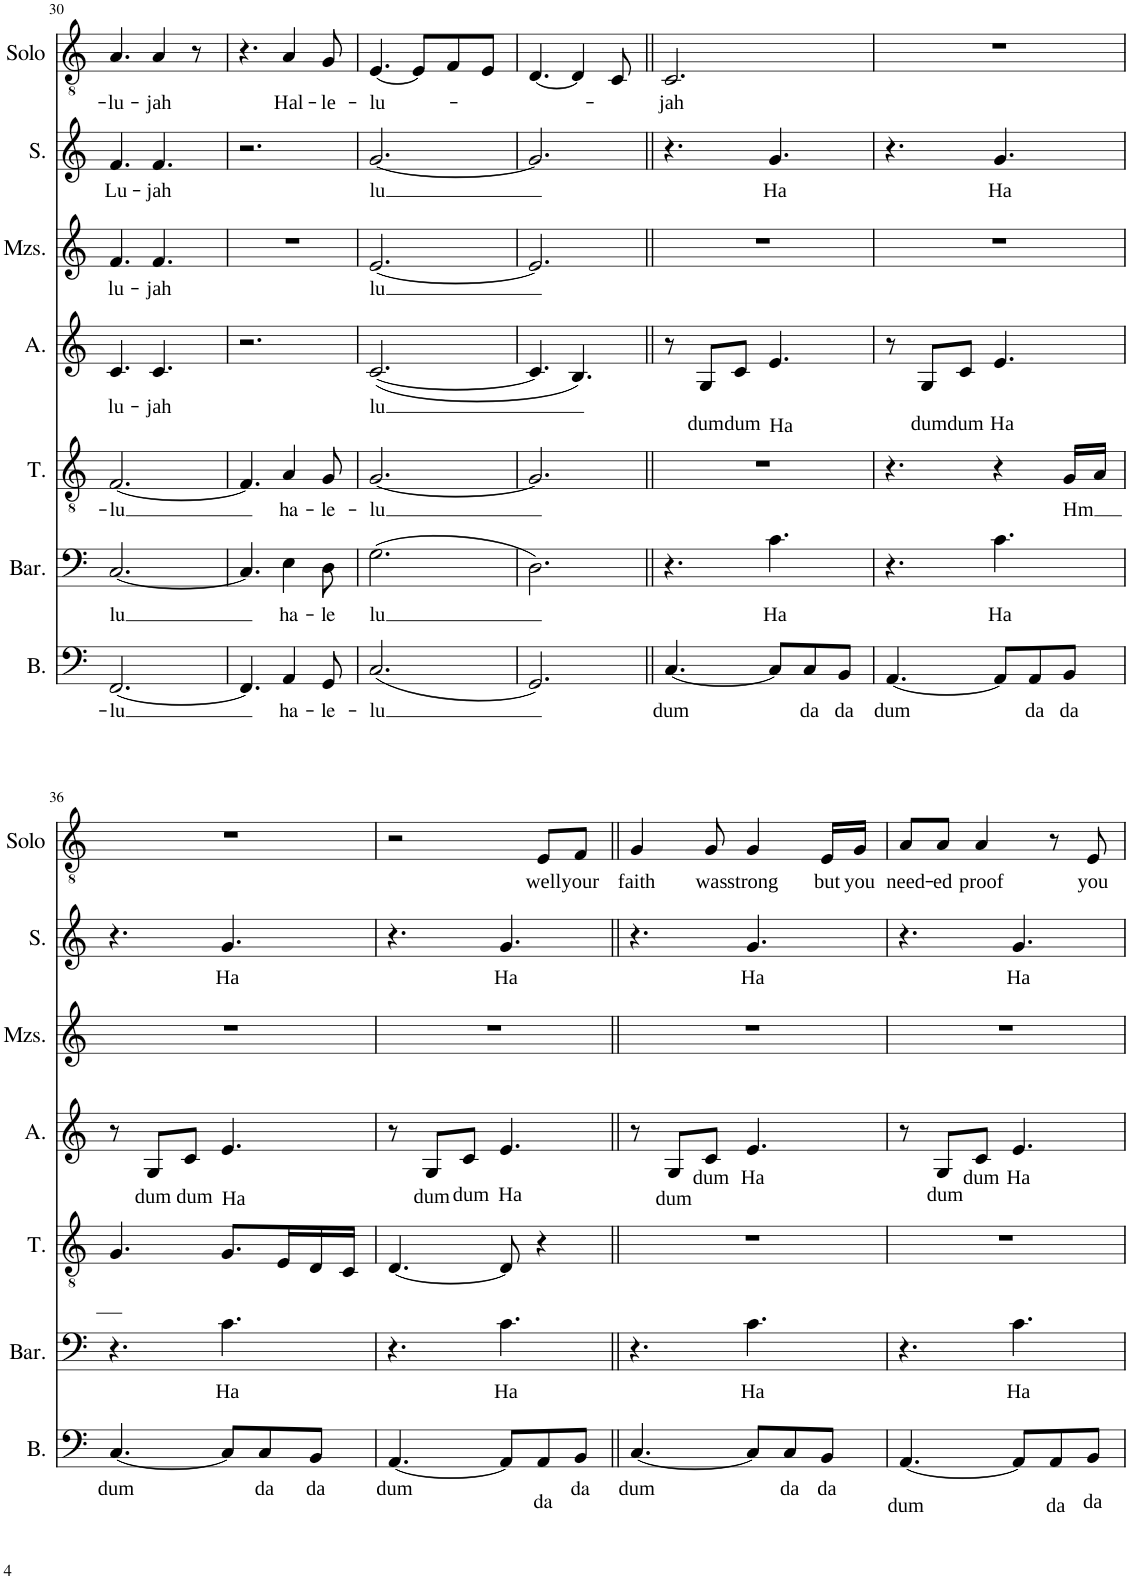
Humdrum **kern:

**kern	**text	**kern	**text	**kern	**text	**kern	**text	**kern	**text	**kern	**text	**kern	**text
*part7	*part7	*part6	*part6	*part5	*part5	*part4	*part4	*part3	*part3	*part2	*part2	*part1	*part1
*staff7	*staff7	*staff6	*staff6	*staff5	*staff5	*staff4	*staff4	*staff3	*staff3	*staff2	*staff2	*staff1	*staff1
*I"Bass	*	*I"Bari	*	*I"Tenor	*	*I"Alto	*	*I"Mezzo-soprano	*	*I"Sop	*	*I"Solo	*
*I'B.	*	*I'Bar.	*	*I'T.	*	*I'A.	*	*I'Mzs.	*	*I'S.	*	*I'Solo	*
!!LO:PB:g=z
*clefF4	*	*clefF4	*	*clefGv2	*	*clefG2	*	*clefG2	*	*clefG2	*	*clefGv2	*
*k[]	*	*k[]	*	*k[]	*	*k[]	*	*k[]	*	*k[]	*	*k[]	*
*M6/8	*	*M6/8	*	*M6/8	*	*M6/8	*	*M6/8	*	*M6/8	*	*M6/8	*
=30	=30	=30	=30	=30	=30	=30	=30	=30	=30	=30	=30	=30	=30
!	!LO:LY:b	!	!LO:LY:b	!	!LO:LY:b	!	!LO:LY:b	!	!LO:LY:b	!	!LO:LY:b	!	!LO:LY:b
[2.FF/	lu	[2.C/	lu	[2.F/	lu	4.c/	lu-	4.f/	-lu-	4.f/	Lu-	4.A/	-lu-
!	!	!	!	!	!	!	!LO:LY:b	!	!LO:LY:b	!	!LO:LY:b	!	!LO:LY:b
.	.	.	.	.	.	4.c/	-jah	4.f/	-jah	4.f/	-jah	4A/	-jah
.	.	.	.	.	.	.	.	.	.	.	.	8r	.
=31	=31	=31	=31	=31	=31	=31	=31	=31	=31	=31	=31	=31	=31
4.FF/]	.	4.C/]	.	4.F/]	.	2.r	.	2.r	.	2.r	.	4.r	.
!	!LO:LY:b	!	!LO:LY:b	!	!LO:LY:b	!	!	!	!	!	!	!	!LO:LY:b
4AA/	ha-	4E\	ha-	4A/	ha-	.	.	.	.	.	.	4A/	Hal-
!	!LO:LY:b	!	!LO:LY:b	!	!LO:LY:b	!	!	!	!	!	!	!	!LO:LY:b
8GG/	-le-	8D\	-le	8G/	-le-	.	.	.	.	.	.	8G/	-le-
=32	=32	=32	=32	=32	=32	=32	=32	=32	=32	=32	=32	=32	=32
!	!LO:LY:b	!	!LO:LY:b	!	!LO:LY:b	!	!LO:LY:b	!	!LO:LY:b	!	!LO:LY:b	!	!LO:LY:b
(2.C/	lu	(2.G\	lu	[2.G/	lu	([2.c/	lu	[2.e/	-lu	[2.g/	-lu	[4.E/	-lu-
.	.	.	.	.	.	.	.	.	.	.	.	8E/L]	.
.	.	.	.	.	.	.	.	.	.	.	.	8F/	.
.	.	.	.	.	.	.	.	.	.	.	.	8E/J	.
=33	=33	=33	=33	=33	=33	=33	=33	=33	=33	=33	=33	=33	=33
2.GG/)	.	2.D\)	.	2.G/]	.	4.c/]	.	2.e/]	.	2.g/]	.	[4.D/	.
.	.	.	.	.	.	4.B/)	.	.	.	.	.	4D/]	.
.	.	.	.	.	.	.	.	.	.	.	.	8C/	.
=34||	=34||	=34||	=34||	=34||	=34||	=34||	=34||	=34||	=34||	=34||	=34||	=34||	=34||
!	!LO:LY:b	!	!	!	!	!	!	!	!	!	!	!	!LO:LY:b
[4.C/	dum	4.r	.	2.r	.	8r	.	2.r	.	4.r	.	2.C/	-jah
!	!	!	!	!	!	!	!LO:LY:b	!	!	!	!	!	!
.	.	.	.	.	.	8G/L	dum	.	.	.	.	.	.
!	!	!	!	!	!	!	!LO:LY:b	!	!	!	!	!	!
.	.	.	.	.	.	8c/J	dum	.	.	.	.	.	.
!	!	!	!LO:LY:b	!	!	!	!LO:LY:b	!	!	!	!LO:LY:b	!	!
8C/L]	.	4.c\	Ha	.	.	4.e/	Ha	.	.	4.g/	Ha	.	.
!	!LO:LY:b	!	!	!	!	!	!	!	!	!	!	!	!
8C/	da	.	.	.	.	.	.	.	.	.	.	.	.
!	!LO:LY:b	!	!	!	!	!	!	!	!	!	!	!	!
8BB/J	da	.	.	.	.	.	.	.	.	.	.	.	.
=35	=35	=35	=35	=35	=35	=35	=35	=35	=35	=35	=35	=35	=35
!	!LO:LY:b	!	!	!	!	!	!	!	!	!	!	!	!
[4.AA/	dum	4.r	.	4.r	.	8r	.	2.r	.	4.r	.	2.r	.
!	!	!	!	!	!	!	!LO:LY:b	!	!	!	!	!	!
.	.	.	.	.	.	8G/L	dum	.	.	.	.	.	.
!	!	!	!	!	!	!	!LO:LY:b	!	!	!	!	!	!
.	.	.	.	.	.	8c/J	dum	.	.	.	.	.	.
!	!	!	!LO:LY:b	!	!	!	!LO:LY:b	!	!	!	!LO:LY:b	!	!
8AA/L]	.	4.c\	Ha	4r	.	4.e/	Ha	.	.	4.g/	Ha	.	.
!	!LO:LY:b	!	!	!	!	!	!	!	!	!	!	!	!
8AA/	da	.	.	.	.	.	.	.	.	.	.	.	.
!	!LO:LY:b	!	!	!	!LO:LY:b	!	!	!	!	!	!	!	!
8BB/J	da	.	.	16G/LL	Hm	.	.	.	.	.	.	.	.
.	.	.	.	16A/JJ	.	.	.	.	.	.	.	.	.
!!LO:LB:g=z
=36	=36	=36	=36	=36	=36	=36	=36	=36	=36	=36	=36	=36	=36
!	!LO:LY:b	!	!	!	!	!	!	!	!	!	!	!	!
[4.C/	dum	4.r	.	4.G/	.	8r	.	2.r	.	4.r	.	2.r	.
!	!	!	!	!	!	!	!LO:LY:b	!	!	!	!	!	!
.	.	.	.	.	.	8G/L	dum	.	.	.	.	.	.
!	!	!	!	!	!	!	!LO:LY:b	!	!	!	!	!	!
.	.	.	.	.	.	8c/J	dum	.	.	.	.	.	.
!	!	!	!LO:LY:b	!	!	!	!LO:LY:b	!	!	!	!LO:LY:b	!	!
8C/L]	.	4.c\	Ha	8.G/L	.	4.e/	Ha	.	.	4.g/	Ha	.	.
!	!LO:LY:b	!	!	!	!	!	!	!	!	!	!	!	!
8C/	da	.	.	.	.	.	.	.	.	.	.	.	.
.	.	.	.	16E/L	.	.	.	.	.	.	.	.	.
!	!LO:LY:b	!	!	!	!	!	!	!	!	!	!	!	!
8BB/J	da	.	.	16D/	.	.	.	.	.	.	.	.	.
.	.	.	.	16C/JJ	.	.	.	.	.	.	.	.	.
=37	=37	=37	=37	=37	=37	=37	=37	=37	=37	=37	=37	=37	=37
!	!LO:LY:b	!	!	!	!	!	!	!	!	!	!	!	!
[4.AA/	dum	4.r	.	[4.D/	.	8r	.	2.r	.	4.r	.	2r	.
!	!	!	!	!	!	!	!LO:LY:b	!	!	!	!	!	!
.	.	.	.	.	.	8G/L	dum	.	.	.	.	.	.
!	!	!	!	!	!	!	!LO:LY:b	!	!	!	!	!	!
.	.	.	.	.	.	8c/J	dum	.	.	.	.	.	.
!	!	!	!LO:LY:b	!	!	!	!LO:LY:b	!	!	!	!LO:LY:b	!	!
8AA/L]	.	4.c\	Ha	8D/]	.	4.e/	Ha	.	.	4.g/	Ha	.	.
!	!LO:LY:b	!	!	!	!	!	!	!	!	!	!	!	!LO:LY:b
8AA/	da	.	.	4r	.	.	.	.	.	.	.	8E/L	well
!	!LO:LY:b	!	!	!	!	!	!	!	!	!	!	!	!LO:LY:b
8BB/J	da	.	.	.	.	.	.	.	.	.	.	8F/J	your
=38||	=38||	=38||	=38||	=38||	=38||	=38||	=38||	=38||	=38||	=38||	=38||	=38||	=38||
!	!LO:LY:b	!	!	!	!	!	!	!	!	!	!	!	!LO:LY:b
[4.C/	dum	4.r	.	2.r	.	8r	.	2.r	.	4.r	.	4G/	faith
!	!	!	!	!	!	!	!LO:LY:b	!	!	!	!	!	!
.	.	.	.	.	.	8G/L	dum	.	.	.	.	.	.
!	!	!	!	!	!	!	!LO:LY:b	!	!	!	!	!	!LO:LY:b
.	.	.	.	.	.	8c/J	dum	.	.	.	.	8G/	was
!	!	!	!LO:LY:b	!	!	!	!LO:LY:b	!	!	!	!LO:LY:b	!	!LO:LY:b
8C/L]	.	4.c\	Ha	.	.	4.e/	Ha	.	.	4.g/	Ha	4G/	strong
!	!LO:LY:b	!	!	!	!	!	!	!	!	!	!	!	!
8C/	da	.	.	.	.	.	.	.	.	.	.	.	.
!	!LO:LY:b	!	!	!	!	!	!	!	!	!	!	!	!LO:LY:b
8BB/J	da	.	.	.	.	.	.	.	.	.	.	16E/LL	but
!	!	!	!	!	!	!	!	!	!	!	!	!	!LO:LY:b
.	.	.	.	.	.	.	.	.	.	.	.	16G/JJ	you
=39	=39	=39	=39	=39	=39	=39	=39	=39	=39	=39	=39	=39	=39
!	!LO:LY:b	!	!	!	!	!	!	!	!	!	!	!	!LO:LY:b
[4.AA/	dum	4.r	.	2.r	.	8r	.	2.r	.	4.r	.	8A/L	need-
!	!	!	!	!	!	!	!LO:LY:b	!	!	!	!	!	!LO:LY:b
.	.	.	.	.	.	8G/L	dum	.	.	.	.	8A/J	-ed
!	!	!	!	!	!	!	!LO:LY:b	!	!	!	!	!	!LO:LY:b
.	.	.	.	.	.	8c/J	dum	.	.	.	.	4A/	proof
!	!	!	!LO:LY:b	!	!	!	!LO:LY:b	!	!	!	!LO:LY:b	!	!
8AA/L]	.	4.c\	Ha	.	.	4.e/	Ha	.	.	4.g/	Ha	.	.
!	!LO:LY:b	!	!	!	!	!	!	!	!	!	!	!	!
8AA/	da	.	.	.	.	.	.	.	.	.	.	8r	.
!	!LO:LY:b	!	!	!	!	!	!	!	!	!	!	!	!LO:LY:b
8BB/J	da	.	.	.	.	.	.	.	.	.	.	8E/	you
=	=	=	=	=	=	=	=	=	=	=	=	=	=
*-	*-	*-	*-	*-	*-	*-	*-	*-	*-	*-	*-	*-	*-
